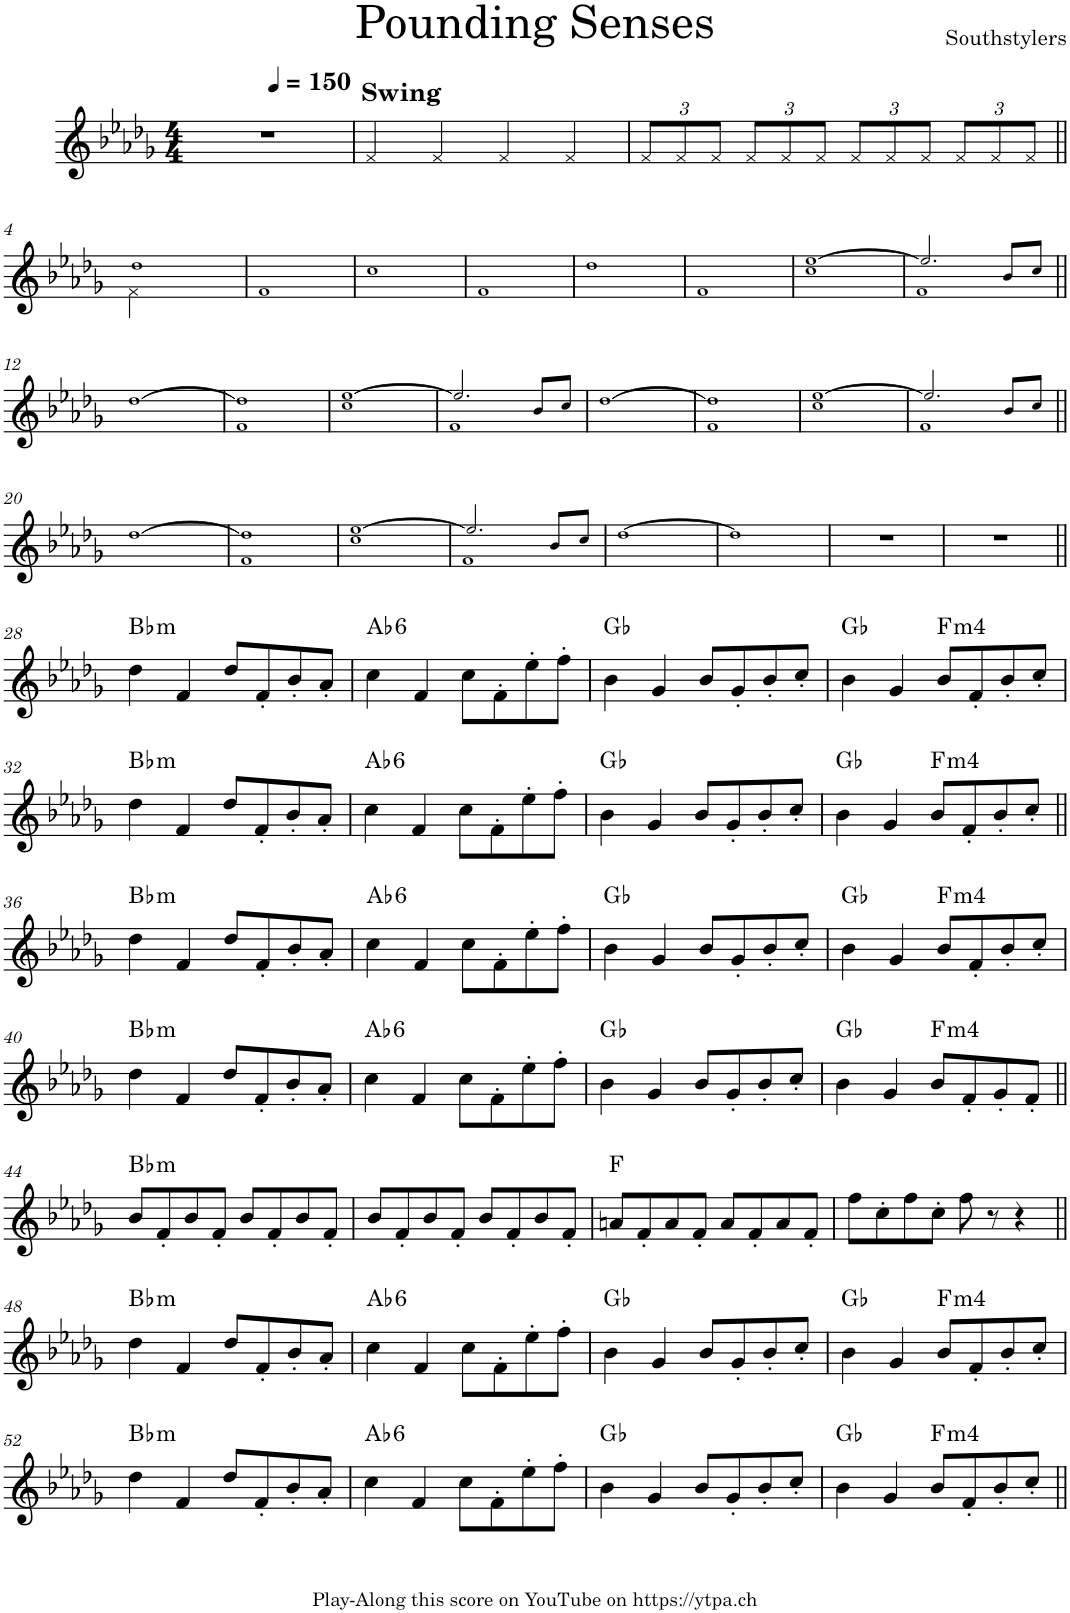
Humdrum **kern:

**kern	**harte
*part1	*part1
*staff1	*
*I"Voice	*
*I'Vc.	*
*clefG2	*
*k[b-e-a-d-g-]	*
*M4/4	*
=1	=1
1r	.
=2	=2
*MM150	*
!LO:TX:a:B:t=Swing	!
4f!/	.
4f!/	.
4f!/	.
4f!/	.
=3	=3
*Xbrackettup	*
12f!/L	.
12f!/	.
12f!/J	.
12f!/L	.
12f!/	.
12f!/J	.
12f!/L	.
12f!/	.
12f!/J	.
12f!/L	.
12f!/	.
12f!/J	.
!!LO:LB:g=z
=4||	=4||
*^	*
1dd-!	4f!\	.
.	2.ryy	.
*v	*v	*
=5	=5
1f!	.
=6	=6
1cc!	.
=7	=7
1f!	.
=8	=8
1dd-!	.
=9	=9
1f!	.
=10	=10
1cc! [1ee-!	.
=11	=11
*^	*
2.ee-!/]	1f!	.
8b-!/L	.	.
8cc!/J	.	.
*v	*v	*
!!LO:LB:g=z
=12||	=12||
[1dd-!	.
=13	=13
1f! 1dd-!]	.
=14	=14
1cc! [1ee-!	.
=15	=15
*^	*
2.ee-!/]	1f!	.
8b-!/L	.	.
8cc!/J	.	.
*v	*v	*
=16	=16
[1dd-!	.
=17	=17
1f! 1dd-!]	.
=18	=18
1cc! [1ee-!	.
=19	=19
*^	*
2.ee-!/]	1f!	.
8b-!/L	.	.
8cc!/J	.	.
*v	*v	*
!!LO:LB:g=z
=20||	=20||
[1dd-!	.
=21	=21
1f! 1dd-!]	.
=22	=22
1cc! [1ee-!	.
=23	=23
*^	*
2.ee-!/]	1f!	.
8b-!/L	.	.
8cc!/J	.	.
*v	*v	*
=24	=24
[1dd-!	.
=25	=25
1dd-!]	.
=26	=26
1r	.
=27	=27
1r	.
!!LO:LB:g=z
=28||	=28||
!	!LO:H:kt=m
4dd-\	Bb:min
4f/	.
8dd-/L	.
8f'/	.
8b-'/	.
8a-'/J	.
=29	=29
!	!LO:H:kt=6
4cc\	Ab:maj6
4f/	.
8cc\L	.
8f'\	.
8ee-'\	.
8ff'\J	.
=30	=30
4b-\	Gb:maj
4g-/	.
8b-/L	.
8g-'/	.
8b-'/	.
8cc'/J	.
=31	=31
4b-\	Gb:maj
4g-/	.
!	!LO:H:kt=m
8b-/L	F:min(4)
8f'/	.
8b-'/	.
8cc'/J	.
!!LO:LB:g=z
=32	=32
!	!LO:H:kt=m
4dd-\	Bb:min
4f/	.
8dd-/L	.
8f'/	.
8b-'/	.
8a-'/J	.
=33	=33
!	!LO:H:kt=6
4cc\	Ab:maj6
4f/	.
8cc\L	.
8f'\	.
8ee-'\	.
8ff'\J	.
=34	=34
4b-\	Gb:maj
4g-/	.
8b-/L	.
8g-'/	.
8b-'/	.
8cc'/J	.
=35	=35
4b-\	Gb:maj
4g-/	.
!	!LO:H:kt=m
8b-/L	F:min(4)
8f'/	.
8b-'/	.
8cc'/J	.
!!LO:LB:g=z
=36||	=36||
!	!LO:H:kt=m
4dd-\	Bb:min
4f/	.
8dd-/L	.
8f'/	.
8b-'/	.
8a-'/J	.
=37	=37
!	!LO:H:kt=6
4cc\	Ab:maj6
4f/	.
8cc\L	.
8f'\	.
8ee-'\	.
8ff'\J	.
=38	=38
4b-\	Gb:maj
4g-/	.
8b-/L	.
8g-'/	.
8b-'/	.
8cc'/J	.
=39	=39
4b-\	Gb:maj
4g-/	.
!	!LO:H:kt=m
8b-/L	F:min(4)
8f'/	.
8b-'/	.
8cc'/J	.
!!LO:LB:g=z
=40	=40
!	!LO:H:kt=m
4dd-\	Bb:min
4f/	.
8dd-/L	.
8f'/	.
8b-'/	.
8a-'/J	.
=41	=41
!	!LO:H:kt=6
4cc\	Ab:maj6
4f/	.
8cc\L	.
8f'\	.
8ee-'\	.
8ff'\J	.
=42	=42
4b-\	Gb:maj
4g-/	.
8b-/L	.
8g-'/	.
8b-'/	.
8cc'/J	.
=43	=43
4b-\	Gb:maj
4g-/	.
!	!LO:H:kt=m
8b-/L	F:min(4)
8f'/	.
8g-'/	.
8f'/J	.
!!LO:LB:g=z
=44||	=44||
!	!LO:H:kt=m
8b-/L	Bb:min
8f'/	.
8b-/	.
8f'/J	.
8b-/L	.
8f'/	.
8b-/	.
8f'/J	.
=45	=45
8b-/L	.
8f'/	.
8b-/	.
8f'/J	.
8b-/L	.
8f'/	.
8b-/	.
8f'/J	.
=46	=46
8an/L	F:maj
8f'/	.
8a/	.
8f'/J	.
8a/L	.
8f'/	.
8a/	.
8f'/J	.
=47	=47
8ff\L	.
8cc'\	.
8ff\	.
8cc'\J	.
8ff\	.
8r	.
4r	.
!!LO:LB:g=z
=48||	=48||
!	!LO:H:kt=m
4dd-\	Bb:min
4f/	.
8dd-/L	.
8f'/	.
8b-'/	.
8a-'/J	.
=49	=49
!	!LO:H:kt=6
4cc\	Ab:maj6
4f/	.
8cc\L	.
8f'\	.
8ee-'\	.
8ff'\J	.
=50	=50
4b-\	Gb:maj
4g-/	.
8b-/L	.
8g-'/	.
8b-'/	.
8cc'/J	.
=51	=51
4b-\	Gb:maj
4g-/	.
!	!LO:H:kt=m
8b-/L	F:min(4)
8f'/	.
8b-'/	.
8cc'/J	.
!!LO:LB:g=z
=52	=52
!	!LO:H:kt=m
4dd-\	Bb:min
4f/	.
8dd-/L	.
8f'/	.
8b-'/	.
8a-'/J	.
=53	=53
!	!LO:H:kt=6
4cc\	Ab:maj6
4f/	.
8cc\L	.
8f'\	.
8ee-'\	.
8ff'\J	.
=54	=54
4b-\	Gb:maj
4g-/	.
8b-/L	.
8g-'/	.
8b-'/	.
8cc'/J	.
=55	=55
4b-\	Gb:maj
4g-/	.
!	!LO:H:kt=m
8b-/L	F:min(4)
8f'/	.
8b-'/	.
8cc'/J	.
=||	=||
*-	*-
